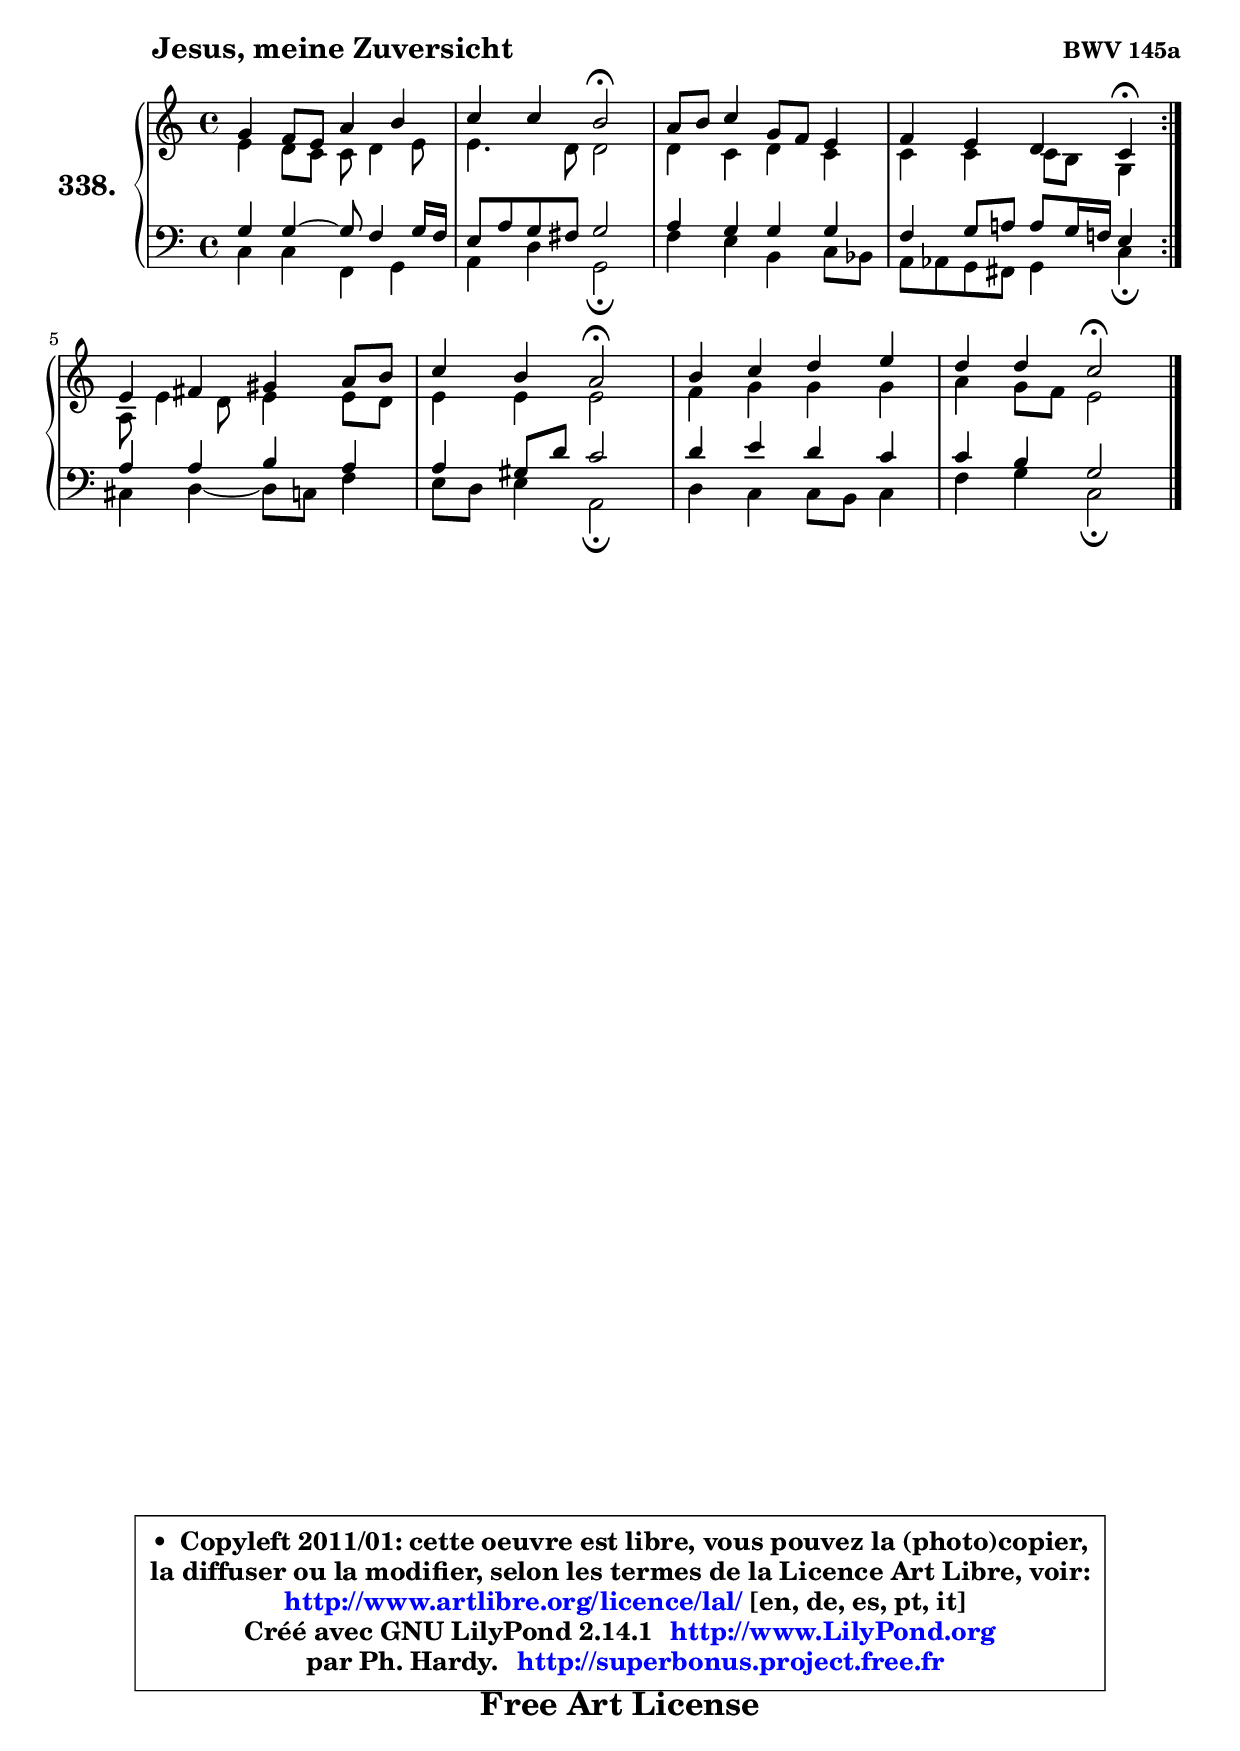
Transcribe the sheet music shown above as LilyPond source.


\version "2.14.1"

    \paper {
%	system-system-spacing #'padding = #0.1
%	score-system-spacing #'padding = #0.1
%	ragged-bottom = ##f
%	ragged-last-bottom = ##f
	}

    \header {
      opus = \markup { \bold "BWV 145a" }
      piece = \markup { \hspace #9 \fontsize #2 \bold "Jesus, meine Zuversicht" }
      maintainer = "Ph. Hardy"
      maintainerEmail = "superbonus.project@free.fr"
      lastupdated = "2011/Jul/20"
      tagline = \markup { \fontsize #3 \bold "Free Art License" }
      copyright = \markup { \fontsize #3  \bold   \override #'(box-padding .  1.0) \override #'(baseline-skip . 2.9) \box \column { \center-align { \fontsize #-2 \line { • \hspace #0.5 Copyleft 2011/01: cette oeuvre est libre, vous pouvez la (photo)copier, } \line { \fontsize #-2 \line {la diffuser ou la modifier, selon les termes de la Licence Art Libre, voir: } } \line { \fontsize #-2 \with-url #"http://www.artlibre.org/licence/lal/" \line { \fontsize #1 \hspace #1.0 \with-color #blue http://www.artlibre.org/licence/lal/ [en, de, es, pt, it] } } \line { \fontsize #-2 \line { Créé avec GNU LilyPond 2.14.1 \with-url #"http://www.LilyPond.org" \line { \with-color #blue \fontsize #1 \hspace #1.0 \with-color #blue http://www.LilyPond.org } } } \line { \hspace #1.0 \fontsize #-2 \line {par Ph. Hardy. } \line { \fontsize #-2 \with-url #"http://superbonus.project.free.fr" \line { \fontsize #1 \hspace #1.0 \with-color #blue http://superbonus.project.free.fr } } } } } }

	  }

  guidemidi = {
	\repeat volta 2 {
        R1 |
        r2 \tempo 4 = 34 r2 \tempo 4 = 78 |
        R1 |
        r2. \tempo 4 = 30 r4 \tempo 4 = 78 | } %fin du repeat
        R1 |
        r2 \tempo 4 = 34 r2 \tempo 4 = 78 |
        R1 |
        r2 \tempo 4 = 34 r2 |
	}

  upper = {
\displayLilyMusic \transpose d c {
	\time 4/4
	\key d \major
	\clef treble
	\voiceOne
	<< { 
	% SOPRANO
	\set Voice.midiInstrument = "acoustic grand"
	\relative c'' {
	\repeat volta 2 {
        a4 g8 fis b4 cis |
        d4 d cis2\fermata |
        b8 cis d4 a8 g fis4 |
        g4 fis e d4\fermata | } %fin du repeat
        fis4 gis ais b8 cis |
        d4 cis b2\fermata |
        cis4 d e fis |
        e4 e d2\fermata |
        \bar "|."
	} % fin de relative
	}

	\context Voice="1" { \voiceTwo 
	% ALTO
	\set Voice.midiInstrument = "acoustic grand"
	\relative c' {
	\repeat volta 2 {
        fis4 e8 d d e4 fis8 |
        fis4. e8 e2 |
        e4 d e d |
        d4 d d8 cis a4 | } %fin du repeat
        b8 fis'4 e8 fis4 fis8 e |
        fis4 fis fis2 |
        g4 a a a |
        b4 a8 g fis2 |
        \bar "|."
	} % fin de relative
	\oneVoice
	} >>
}
	}

    lower = {
\transpose d c {
	\time 4/4
	\key d \major
	\clef bass
	\voiceOne
	<< { 
	% TENOR
	\set Voice.midiInstrument = "acoustic grand"
	\relative c' {
	\repeat volta 2 {
        a4 a4 ~ a8 g4 a16 g |
        fis8 b a gis a2 |
        b4 a a a |
        g4 a8 b! b a16 g! fis4 | } %fin du repeat
        b4 b cis b |
        b4 ais8 e' d2 |
        e4 fis e d |
        d4 cis a2 |
        \bar "|."
	} % fin de relative
	}
	\context Voice="1" { \voiceTwo 
	% BASS
	\set Voice.midiInstrument = "acoustic grand"
	\relative c {
	\repeat volta 2 {
        d4 d g, a |
        b4 e a,2\fermata |
        g'4 fis cis d8 c |
        b8 bes a gis a4 d4\fermata | } %fin du repeat
        dis4 e4 ~ e8 d g4 |
        fis8 e fis4 b,2\fermata |
        e4 d d8 cis d4 |
        g4 a d,2\fermata |
        \bar "|."
	} % fin de relative
	\oneVoice
	} >>
}
	}


    \score { 

	\new PianoStaff <<
	\set PianoStaff.instrumentName = \markup { \bold \huge "338." }
	\new Staff = "upper" \upper
	\new Staff = "lower" \lower
	>>

    \layout {
%	ragged-last = ##f
	   }

         } % fin de score

  \score {
    \unfoldRepeats { << \guidemidi \upper \lower >> }
    \midi {
    \context {
     \Staff
      \remove "Staff_performer"
               }

     \context {
      \Voice
       \consists "Staff_performer"
                }

     \context { 
      \Score
      tempoWholesPerMinute = #(ly:make-moment 78 4)
		}
	    }
	}


